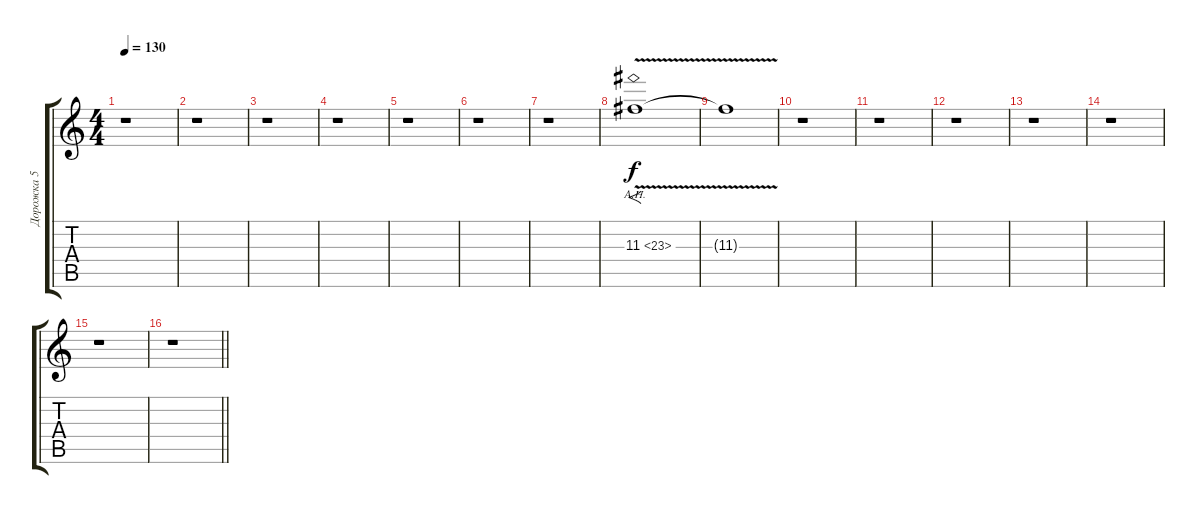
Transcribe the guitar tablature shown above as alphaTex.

\track ("Дорожка 5" "Дорожка 5") {instrument distortionguitar}
\staff {score tabs}
\tuning (E4 B3 G3 D3 A2 E2) {hide}
\ts (4 4)
\tempo 130
\clef g2
\ks c
r.1{dy f} |
r.1 |
r.1 |
r.1 |
r.1 |
r.1 |
r.1 |
11.3{ah 12 v}.1{f} |
11.3{t}.1 |
r.1 |
r.1 |
r.1 |
r.1 |
r.1 |
r.1 |
\barLineRight lightlight
r.1
